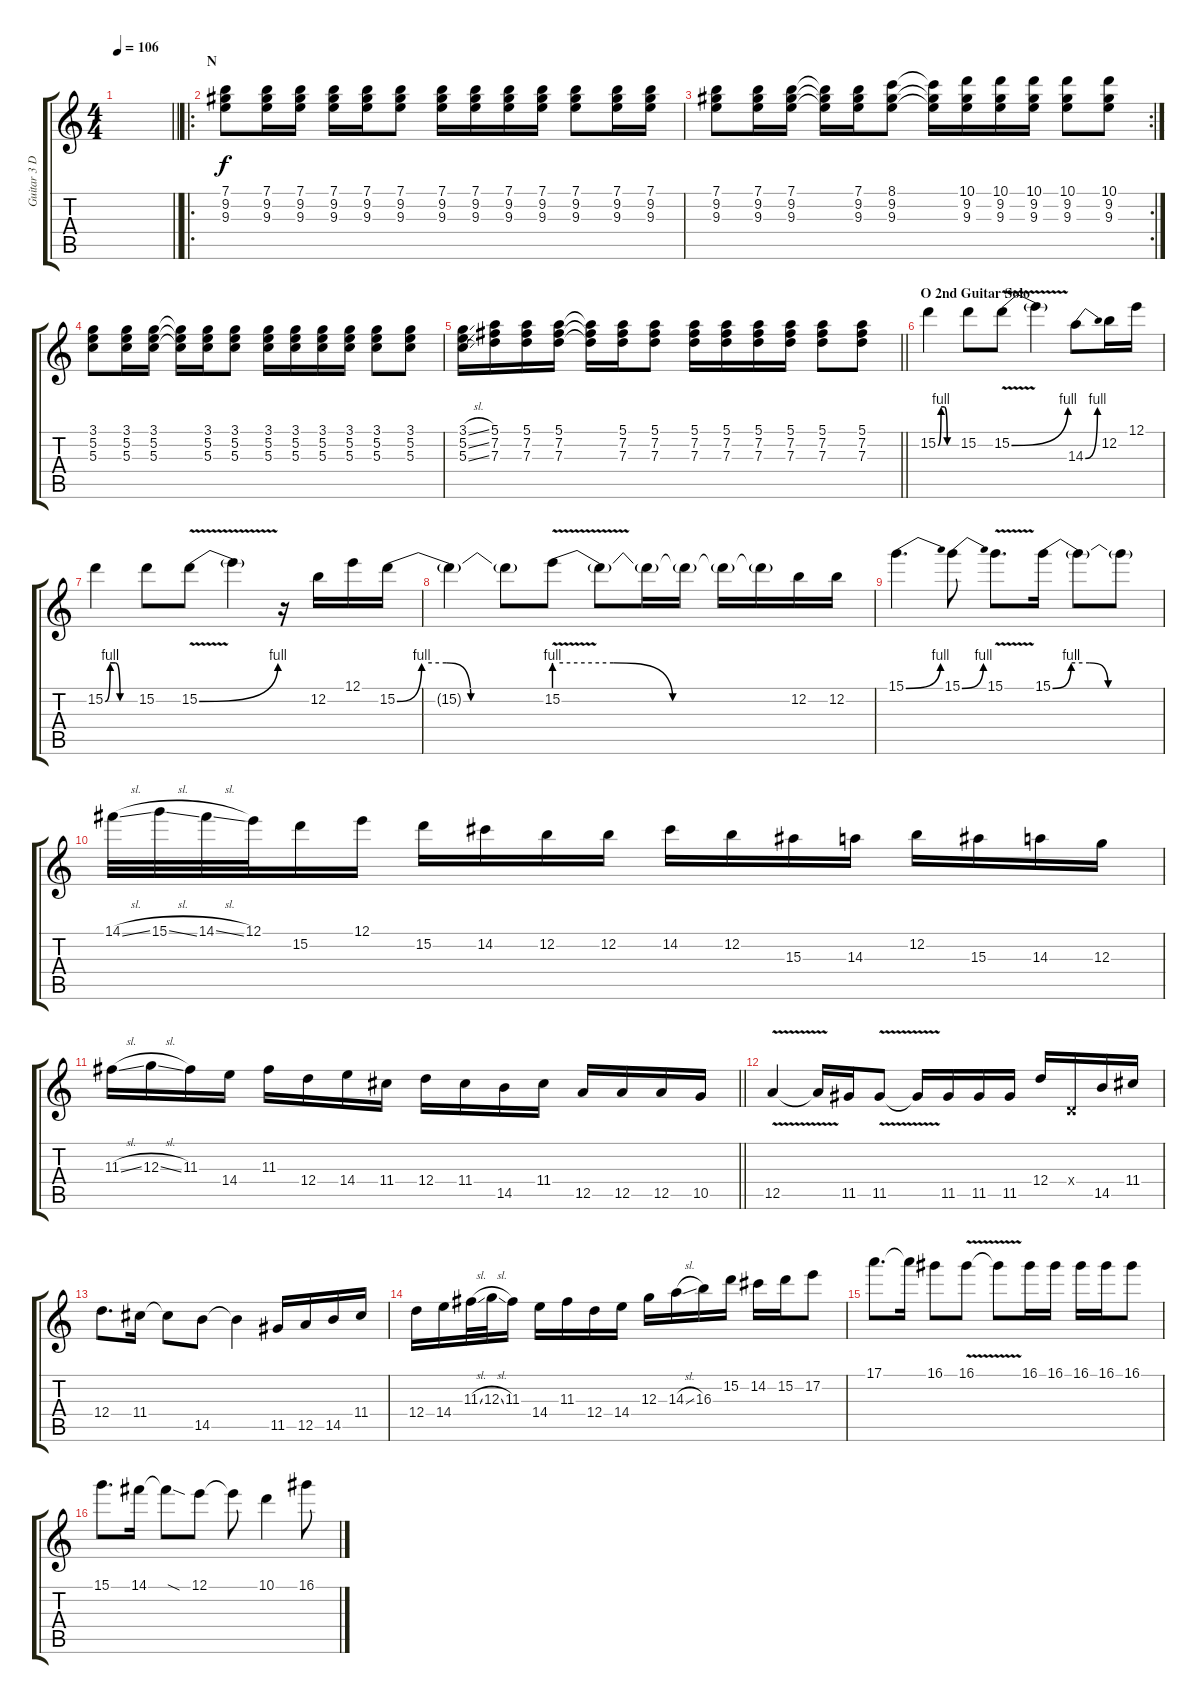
\track ("Guitar 3 DISTORTION" "Guitar 3 D") {instrument overdrivenguitar}
\staff {score tabs}
\tuning (E4 B3 G3 D3 A2 E2) {hide}
\ts (4 4)
\tempo 106
\clef g2
\barLineRight lightlight
\ks c
|
\ro
\section ("" "N")
(7.1 9.2 9.3).8 (7.1 9.2 9.3).16 (7.1 9.2 9.3).16 (7.1 9.2 9.3).16 (7.1 9.2 9.3).16 (7.1 9.2 9.3).8 (7.1 9.2 9.3).16 (7.1 9.2 9.3).16 (7.1 9.2 9.3).16 (7.1 9.2 9.3).16 (7.1 9.2 9.3).8 (7.1 9.2 9.3).16 (7.1 9.2 9.3).16 |
\rc 2
(7.1 9.2 9.3).8 (7.1 9.2 9.3).16 (7.1 9.2 9.3).16 (7.1{t} 9.2{t} 9.3{t}).16 (7.1 9.2 9.3).16 (8.1 9.2 9.3).8 (8.1{t} 9.2{t} 9.3{t}).16 (10.1 9.2 9.3).16 (10.1 9.2 9.3).16 (10.1 9.2 9.3).16 (10.1 9.2 9.3).8 (10.1 9.2 9.3).8 |
(3.1 5.2 5.3).8 (3.1 5.2 5.3).16 (3.1 5.2 5.3).16 (3.1{t} 5.2{t} 5.3{t}).16 (3.1 5.2 5.3).16 (3.1 5.2 5.3).8 (3.1 5.2 5.3).16 (3.1 5.2 5.3).16 (3.1 5.2 5.3).16 (3.1 5.2 5.3).16 (3.1 5.2 5.3).8 (3.1 5.2 5.3).8 |
\barLineRight lightlight
(3.1{sl} 5.2{sl} 5.3{sl}).16 (5.1 7.2 7.3).16 (5.1 7.2 7.3).16 (5.1 7.2 7.3).16 (5.1{t} 7.2{t} 7.3{t}).16 (5.1 7.2 7.3).16 (5.1 7.2 7.3).8 (5.1 7.2 7.3).16 (5.1 7.2 7.3).16 (5.1 7.2 7.3).16 (5.1 7.2 7.3).16 (5.1 7.2 7.3).8 (5.1 7.2 7.3).8 |
\section ("" "O 2nd Guitar Solo")
15.2{be (custom 0 0 10 4 20 4 30 0 60 0)}.4 15.2.8 15.2{be (bend 0 0 60 4) v}.8 15.2{t}.4 14.3{be (bend 0 0 60 4)}.8 12.2.16 12.1.16 |
15.2{be (custom 0 0 10 4 20 4 30 0 60 0)}.4 15.2.8 15.2{be (bend 0 0 60 4) v}.8 15.2{t}.4 r.16 12.2.16 12.1.16 15.2{be (custom 0 0 10 4 20 4 30 0 60 0)}.16 |
15.2{t}.4 15.2{t}.8 15.2{be (custom 0 4 15 4 30 0 60 0) v}.8 15.2{t}.8 15.2{t}.16 15.2{t}.16 15.2{t}.16 15.2{t}.16 12.2.16 12.2.16 |
15.1{be (bend 0 0 60 4)}.4{d} 15.1{be (bend 0 0 60 4)}.8 15.1{v}.8{d} 15.1{be (custom 0 0 10 4 20 4 30 0 60 0)}.16 15.1{t}.8 15.1{t}.8 |
14.1{sl}.32 15.1{sl}.32 14.1{sl}.32 12.1.32 15.2.16 12.1.16 15.2.16 14.2.16 12.2.16 12.2.16 14.2.16 12.2.16 15.3.16 14.3.16 12.2.16 15.3.16 14.3.16 12.3.16 |
\barLineRight lightlight
11.3{sl}.16 12.3{sl}.16 11.3.16 14.4.16 11.3.16 12.4.16 14.4.16 11.4.16 12.4.16 11.4.16 14.5.16 11.4.16 12.5.16 12.5.16 12.5.16 10.5.16 |
12.5{v}.4 12.5{t}.16 11.5.16 11.5{v}.8 11.5{t}.16 11.5.16 11.5.16 11.5.16 12.4.16 0.4{x}.16 14.5.16 11.4.16 |
12.4.8{d} 11.4.16 11.4{t}.8 14.5.8 14.5{t}.4 11.5.16 12.5.16 14.5.16 11.4.16 |
12.4.16 14.4.16 11.3{sl}.32 12.3{sl}.32 11.3.16 14.4.16 11.3.16 12.4.16 14.4.16 12.3.16 14.3{sl}.16 16.3.16 15.2.16 14.2.16 15.2.16 17.2.8 |
17.1.8{d} 17.1{t}.16 16.1.8 16.1{v}.8 16.1{t}.8 16.1.16 16.1.16 16.1.16 16.1.16 16.1.8 |
15.1.8{d} 14.1.16 14.1{sod t}.8 12.1.8 12.1{t}.8 10.1.4 16.1.8
